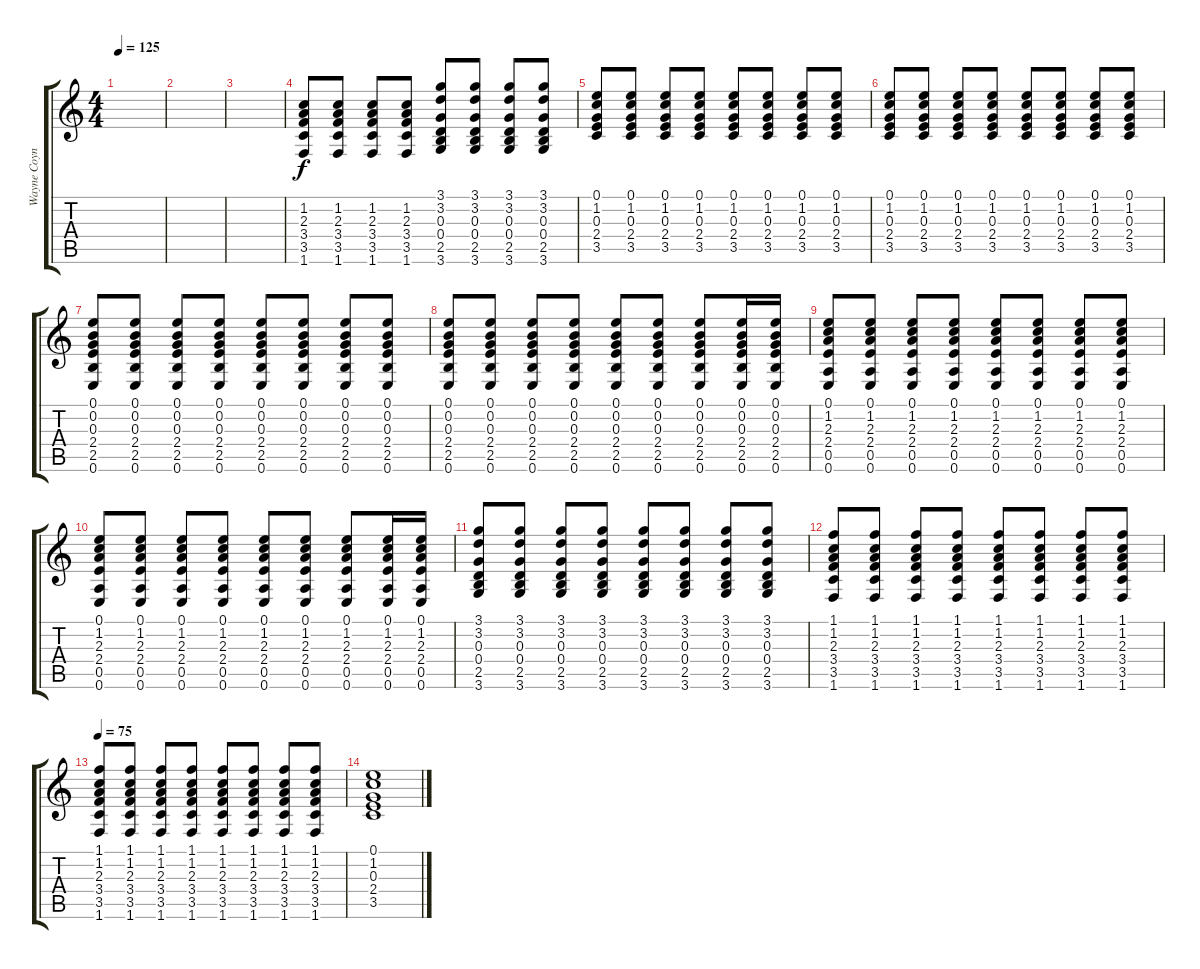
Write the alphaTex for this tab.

\track ("Wayne Coyne (Guitar Right)" "Wayne Coyn") {instrument acousticguitarsteel}
\staff {score tabs}
\tuning (E4 B3 G3 D3 A2 E2) {hide}
\ts (4 4)
\tempo 125
\clef g2
\ks c
|
|
|
(1.2 2.3 3.4 3.5 1.6).8 (1.2 2.3 3.4 3.5 1.6).8 (1.2 2.3 3.4 3.5 1.6).8 (1.2 2.3 3.4 3.5 1.6).8 (3.1 3.2 0.3 0.4 2.5 3.6).8 (3.1 3.2 0.3 0.4 2.5 3.6).8 (3.1 3.2 0.3 0.4 2.5 3.6).8 (3.1 3.2 0.3 0.4 2.5 3.6).8 |
(0.1 1.2 0.3 2.4 3.5).8 (0.1 1.2 0.3 2.4 3.5).8 (0.1 1.2 0.3 2.4 3.5).8 (0.1 1.2 0.3 2.4 3.5).8 (0.1 1.2 0.3 2.4 3.5).8 (0.1 1.2 0.3 2.4 3.5).8 (0.1 1.2 0.3 2.4 3.5).8 (0.1 1.2 0.3 2.4 3.5).8 |
(0.1 1.2 0.3 2.4 3.5).8 (0.1 1.2 0.3 2.4 3.5).8 (0.1 1.2 0.3 2.4 3.5).8 (0.1 1.2 0.3 2.4 3.5).8 (0.1 1.2 0.3 2.4 3.5).8 (0.1 1.2 0.3 2.4 3.5).8 (0.1 1.2 0.3 2.4 3.5).8 (0.1 1.2 0.3 2.4 3.5).8 |
(0.1 0.2 0.3 2.4 2.5 0.6).8 (0.1 0.2 0.3 2.4 2.5 0.6).8 (0.1 0.2 0.3 2.4 2.5 0.6).8 (0.1 0.2 0.3 2.4 2.5 0.6).8 (0.1 0.2 0.3 2.4 2.5 0.6).8 (0.1 0.2 0.3 2.4 2.5 0.6).8 (0.1 0.2 0.3 2.4 2.5 0.6).8 (0.1 0.2 0.3 2.4 2.5 0.6).8 |
(0.1 0.2 0.3 2.4 2.5 0.6).8 (0.1 0.2 0.3 2.4 2.5 0.6).8 (0.1 0.2 0.3 2.4 2.5 0.6).8 (0.1 0.2 0.3 2.4 2.5 0.6).8 (0.1 0.2 0.3 2.4 2.5 0.6).8 (0.1 0.2 0.3 2.4 2.5 0.6).8 (0.1 0.2 0.3 2.4 2.5 0.6).8 (0.1 0.2 0.3 2.4 2.5 0.6).16 (0.1 0.2 0.3 2.4 2.5 0.6).16 |
(0.1 1.2 2.3 2.4 0.5 0.6).8 (0.1 1.2 2.3 2.4 0.5 0.6).8 (0.1 1.2 2.3 2.4 0.5 0.6).8 (0.1 1.2 2.3 2.4 0.5 0.6).8 (0.1 1.2 2.3 2.4 0.5 0.6).8 (0.1 1.2 2.3 2.4 0.5 0.6).8 (0.1 1.2 2.3 2.4 0.5 0.6).8 (0.1 1.2 2.3 2.4 0.5 0.6).8 |
(0.1 1.2 2.3 2.4 0.5 0.6).8 (0.1 1.2 2.3 2.4 0.5 0.6).8 (0.1 1.2 2.3 2.4 0.5 0.6).8 (0.1 1.2 2.3 2.4 0.5 0.6).8 (0.1 1.2 2.3 2.4 0.5 0.6).8 (0.1 1.2 2.3 2.4 0.5 0.6).8 (0.1 1.2 2.3 2.4 0.5 0.6).8 (0.1 1.2 2.3 2.4 0.5 0.6).16 (0.1 1.2 2.3 2.4 0.5 0.6).16 |
(3.1 3.2 0.3 0.4 2.5 3.6).8 (3.1 3.2 0.3 0.4 2.5 3.6).8 (3.1 3.2 0.3 0.4 2.5 3.6).8 (3.1 3.2 0.3 0.4 2.5 3.6).8 (3.1 3.2 0.3 0.4 2.5 3.6).8 (3.1 3.2 0.3 0.4 2.5 3.6).8 (3.1 3.2 0.3 0.4 2.5 3.6).8 (3.1 3.2 0.3 0.4 2.5 3.6).8 |
(1.1 1.2 2.3 3.4 3.5 1.6).8 (1.1 1.2 2.3 3.4 3.5 1.6).8 (1.1 1.2 2.3 3.4 3.5 1.6).8 (1.1 1.2 2.3 3.4 3.5 1.6).8 (1.1 1.2 2.3 3.4 3.5 1.6).8 (1.1 1.2 2.3 3.4 3.5 1.6).8 (1.1 1.2 2.3 3.4 3.5 1.6).8 (1.1 1.2 2.3 3.4 3.5 1.6).8 |
\tempo 75
(1.1 1.2 2.3 3.4 3.5 1.6).8 (1.1 1.2 2.3 3.4 3.5 1.6).8 (1.1 1.2 2.3 3.4 3.5 1.6).8 (1.1 1.2 2.3 3.4 3.5 1.6).8 (1.1 1.2 2.3 3.4 3.5 1.6).8 (1.1 1.2 2.3 3.4 3.5 1.6).8 (1.1 1.2 2.3 3.4 3.5 1.6).8 (1.1 1.2 2.3 3.4 3.5 1.6).8 |
(0.1 1.2 0.3 2.4 3.5).1
